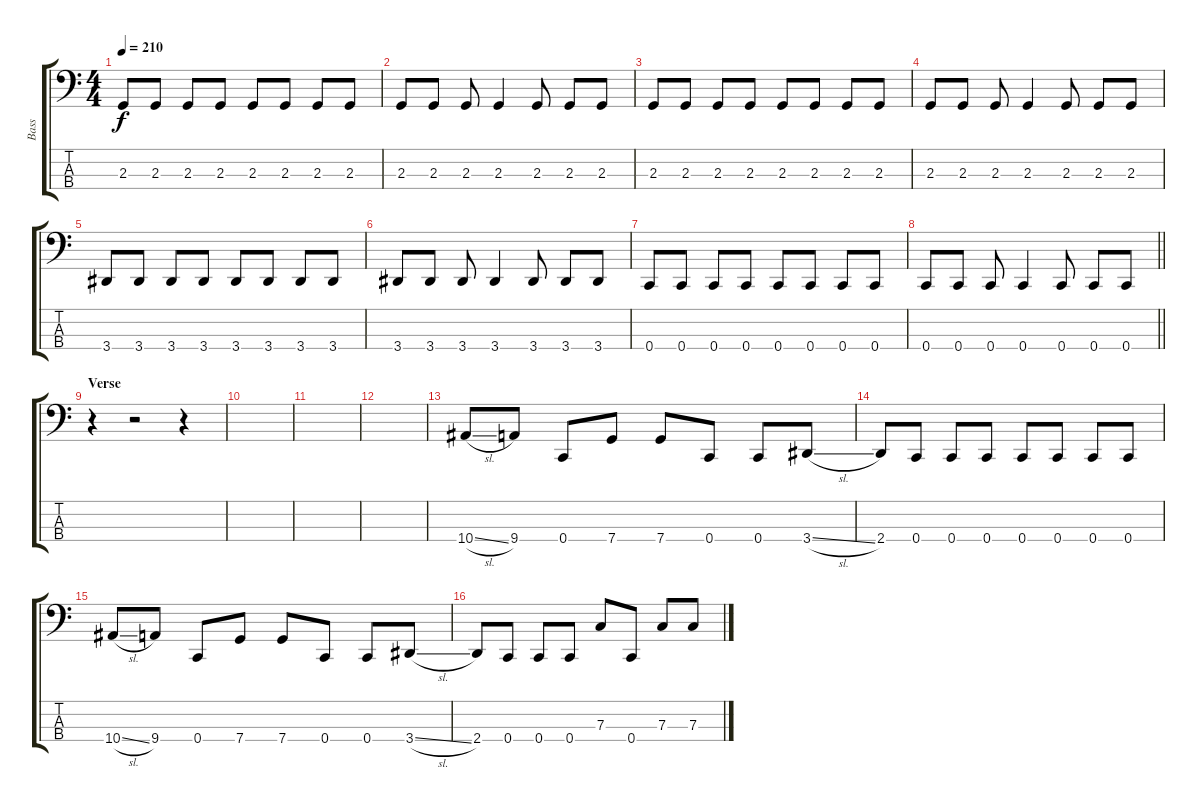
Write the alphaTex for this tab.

\track ("Bass" "Bass") {instrument electricbassfinger}
\staff {score tabs}
\tuning (Eb2 Bb1 F1 C1) {hide}
\ts (4 4)
\tempo 210
\clef f4
\ks c
2.3.8{dy f} 2.3.8 2.3.8 2.3.8 2.3.8 2.3.8 2.3.8 2.3.8 |
2.3.8 2.3.8 2.3.8 2.3.4 2.3.8 2.3.8 2.3.8 |
2.3.8 2.3.8 2.3.8 2.3.8 2.3.8 2.3.8 2.3.8 2.3.8 |
2.3.8 2.3.8 2.3.8 2.3.4 2.3.8 2.3.8 2.3.8 |
3.4.8 3.4.8 3.4.8 3.4.8 3.4.8 3.4.8 3.4.8 3.4.8 |
3.4.8 3.4.8 3.4.8 3.4.4 3.4.8 3.4.8 3.4.8 |
0.4.8 0.4.8 0.4.8 0.4.8 0.4.8 0.4.8 0.4.8 0.4.8 |
\barLineRight lightlight
0.4.8 0.4.8 0.4.8 0.4.4 0.4.8 0.4.8 0.4.8 |
\section ("" "Verse")
r.4 r.2 r.4 |
|
|
|
10.4{sl}.8 9.4.8 0.4.8 7.4.8 7.4.8 0.4.8 0.4.8 3.4{sl}.8 |
2.4.8 0.4.8 0.4.8 0.4.8 0.4.8 0.4.8 0.4.8 0.4.8 |
10.4{sl}.8 9.4.8 0.4.8 7.4.8 7.4.8 0.4.8 0.4.8 3.4{sl}.8 |
2.4.8 0.4.8 0.4.8 0.4.8 7.3.8 0.4.8 7.3.8 7.3.8
